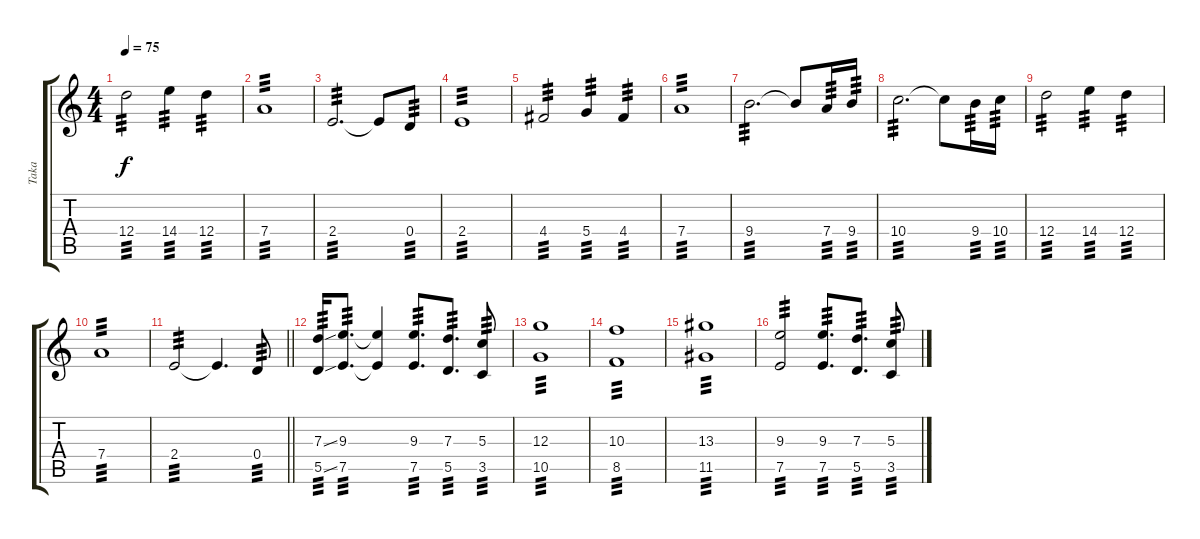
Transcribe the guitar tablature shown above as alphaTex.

\track ("Taka" "Taka") {instrument electricguitarjazz}
\staff {score tabs}
\tuning (E4 B3 G3 D3 A2 E2) {hide}
\ts (4 4)
\tempo 75
\clef g2
\ks c
12.4.2{tp 3 dy f} 14.4.4{tp 3} 12.4.4{tp 3} |
7.4.1{tp 3} |
2.4.2{d tp 3} 2.4{t}.8 0.4.8{tp 3} |
2.4.1{tp 3} |
4.4.2{tp 3} 5.4.4{tp 3} 4.4.4{tp 3} |
7.4.1{tp 3} |
9.4.2{d tp 3} 9.4{t}.8 7.4.16{tp 3} 9.4.16{tp 3} |
10.4.2{d tp 3} 10.4{t}.8 9.4.16{tp 3} 10.4.16{tp 3} |
12.4.2{tp 3} 14.4.4{tp 3} 12.4.4{tp 3} |
7.4.1{tp 3} |
\barLineRight lightlight
2.4.2{tp 3} 2.4{t}.4{d volume 4} 0.4.8{tp 3} |
\section ("" "")
(7.3{ss} 5.5{ss}).16{tp 3 volume 8 instrument electricguitarjazz} (9.3 7.5).8{d tp 3} (9.3{t} 7.5{t}).4 (9.3 7.5).8{d tp 3} (7.3 5.5).8{d tp 3} (5.3 3.5).8{tp 3} |
(12.3 10.5).1{tp 3} |
(10.3 8.5).1{tp 3} |
(13.3 11.5).1{tp 3} |
(9.3 7.5).2{tp 3} (9.3 7.5).8{d tp 3} (7.3 5.5).8{d tp 3} (5.3 3.5).8{tp 3}
